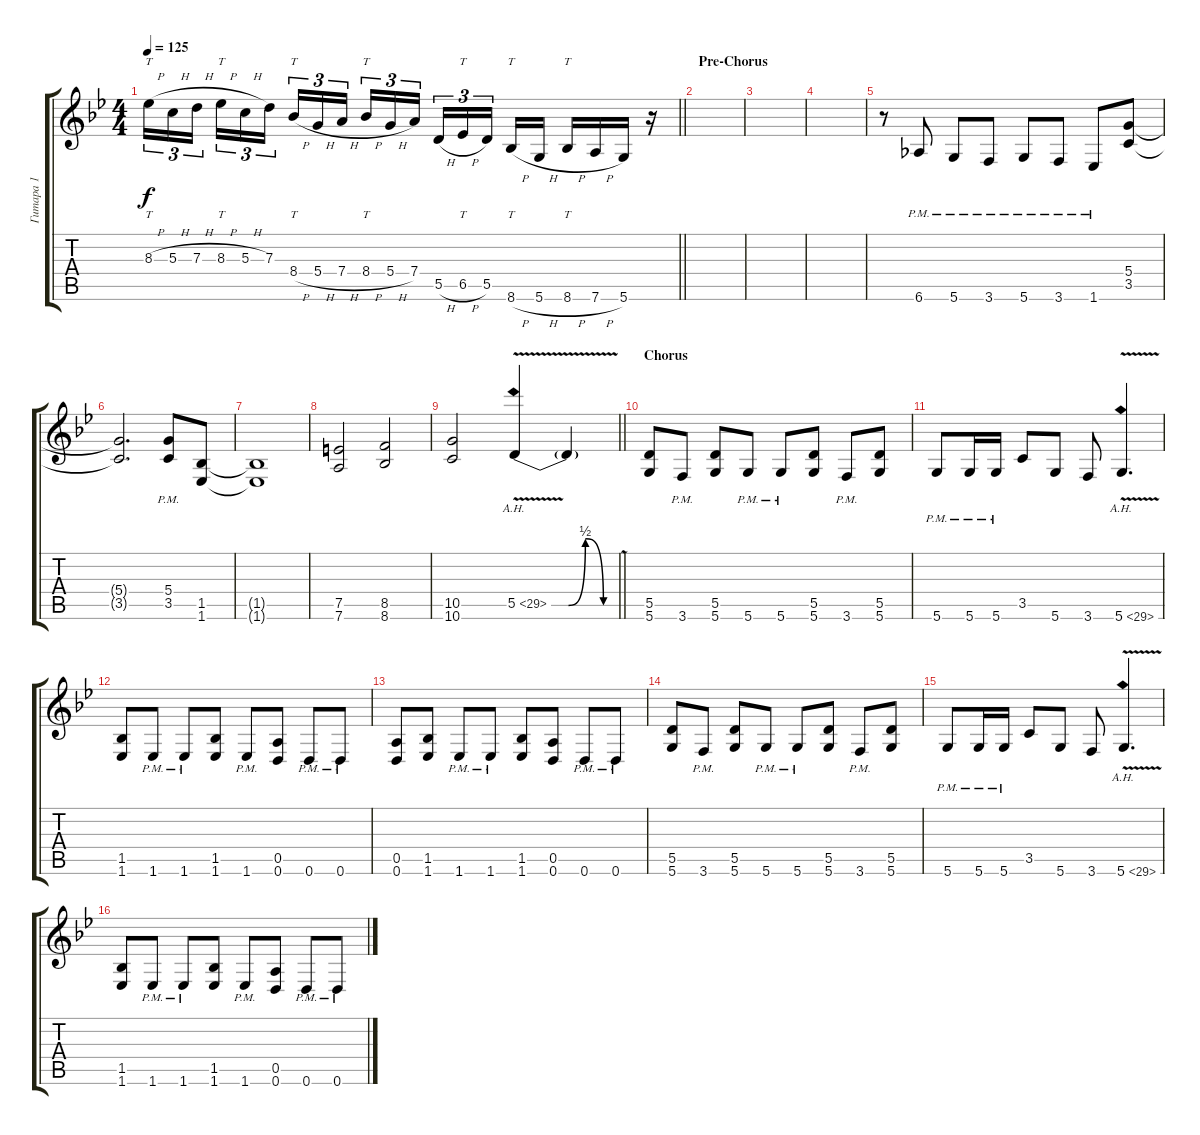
\track ("Гитара 1" "Гитара 1") {instrument distortionguitar}
\staff {score tabs}
\tuning (E4 B3 G3 D3 A2 D2) {hide}
\ts (4 4)
\tempo 125
\clef g2
\barLineRight lightlight
\ks gminor
8.3{h}.16{tt tu (3 2) dy f} 5.3{h}.16{tu (3 2)} 7.3{h}.16{tu (3 2) beam splitsecondary} 8.3{h}.16{tt tu (3 2)} 5.3{h}.16{tu (3 2)} 7.3.16{tu (3 2)} 8.4{h}.16{tt tu (3 2)} 5.4{h}.16{tu (3 2)} 7.4{h}.16{tu (3 2) beam splitsecondary} 8.4{h}.16{tt tu (3 2)} 5.4{h}.16{tu (3 2)} 7.4.16{tu (3 2)} 5.5{h}.16{tu (3 2)} 6.5{h}.16{tt tu (3 2)} 5.5.16{tu (3 2) beam splitsecondary} 8.6{h}.16{tt} 5.6{h}.16 8.6{h}.16{tt} 7.6{h}.16 5.6.16 r.16 |
\section ("" "Pre-Chorus")
|
|
|
r.8 6.6{pm}.8 5.6{pm}.8 3.6{pm}.8 5.6{pm}.8 3.6{pm}.8 1.6{pm}.8 (5.4 3.5).8 |
(5.4{t} 3.5{t}).2{d} (5.4{pm} 3.5{pm}).8 (1.5 1.6).8 |
(1.5{t} 1.6{t}).1 |
(7.5 7.6).2 (8.5 8.6).2 |
\barLineRight lightlight
(10.5 10.6).2 5.5{be (custom 0 0 15 0 30 2 46 0 60 0) ah 24 v}.4 5.5{v t}.4 |
\section ("" "Chorus")
(5.5 5.6).8 3.6{pm}.8 (5.5 5.6).8 5.6{pm}.8 5.6{pm}.8 (5.5 5.6).8 3.6{pm}.8 (5.5 5.6).8 |
5.6{pm}.8 5.6{pm}.16 5.6{pm}.16 3.5.8 5.6.8 3.6.8 5.6{ah 24 v}.4{d} |
(1.5 1.6).8 1.6{pm}.8 1.6{pm}.8 (1.5 1.6).8 1.6{pm}.8 (0.5 0.6).8 0.6{pm}.8 0.6{pm}.8 |
(0.5 0.6).8 (1.5 1.6).8 1.6{pm}.8 1.6{pm}.8 (1.5 1.6).8 (0.5 0.6).8 0.6{pm}.8 0.6{pm}.8 |
(5.5 5.6).8 3.6{pm}.8 (5.5 5.6).8 5.6{pm}.8 5.6{pm}.8 (5.5 5.6).8 3.6{pm}.8 (5.5 5.6).8 |
5.6{pm}.8 5.6{pm}.16 5.6{pm}.16 3.5.8 5.6.8 3.6.8 5.6{ah 24 v}.4{d} |
(1.5 1.6).8 1.6{pm}.8 1.6{pm}.8 (1.5 1.6).8 1.6{pm}.8 (0.5 0.6).8 0.6{pm}.8 0.6{pm}.8
